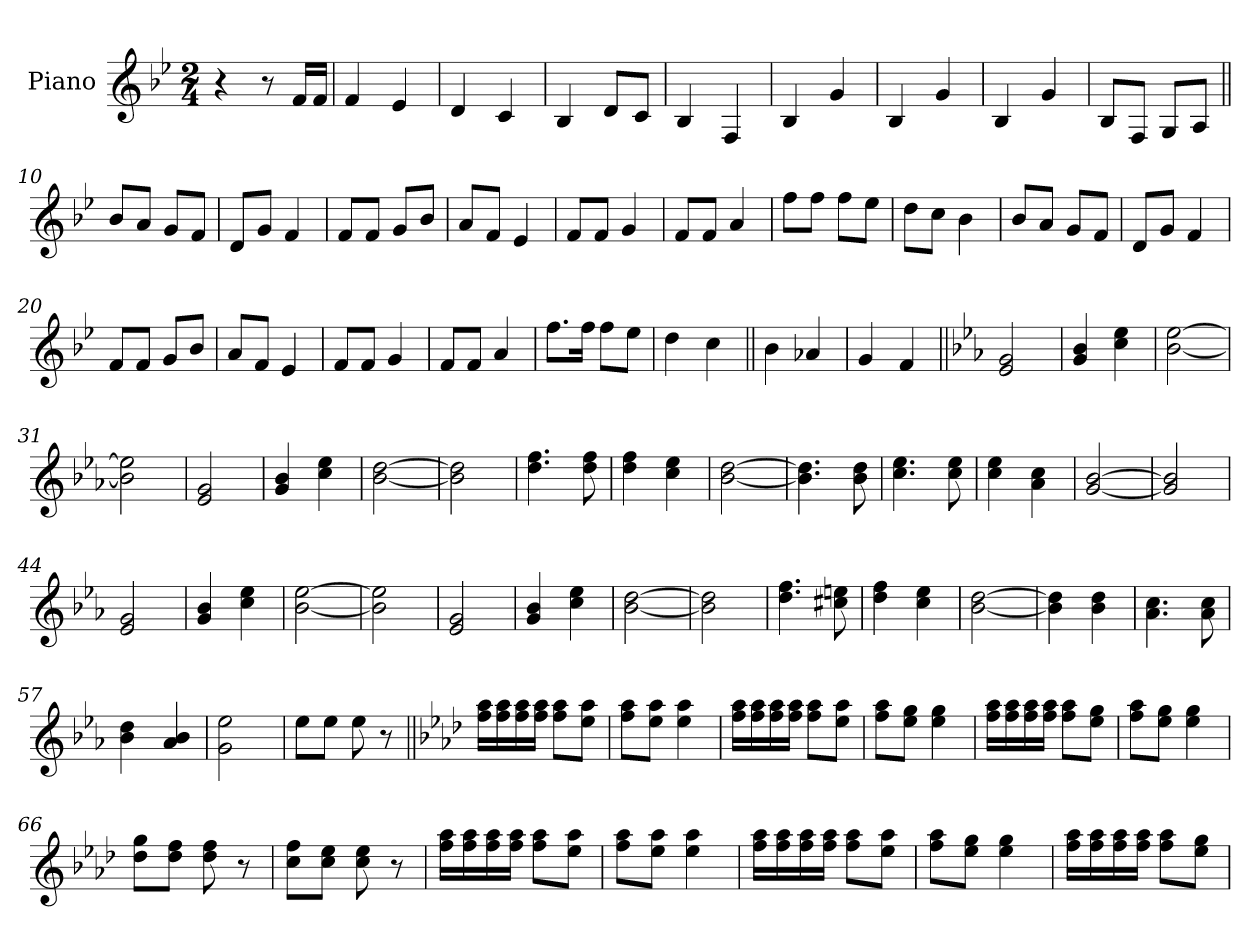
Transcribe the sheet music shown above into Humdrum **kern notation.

**kern
*part1
*staff1
*I"Piano
*I'Pno.
*clefG2
*k[b-e-]
*M2/4
*MM120
=1
4r
8r
16f!LL
16f!JJ
=2
4f!
4e-!
=3
4d!
4c!
=4
4B-!
8d!L
8c!J
=5
4B-!
4F!
=6
4B-!
4g!
=7
4B-!
4g!
=8
4B-!
4g!
=9
8B-!L
8F!J
8G!L
8A!J
=10||
8b-L
8aJ
8gL
8fJ
=11
8dL
8gJ
4f
=12
8fL
8fJ
8gL
8b-J
=13
8aL
8fJ
4e-
=14
8fL
8fJ
4g
=15
8fL
8fJ
4a
=16
8ffL
8ffJ
8ffL
8ee-J
=17
8ddL
8ccJ
4b-
=18
8b-L
8aJ
8gL
8fJ
=19
8dL
8gJ
4f
=20
8fL
8fJ
8gL
8b-J
=21
8aL
8fJ
4e-
=22
8fL
8fJ
4g
=23
8fL
8fJ
4a
=24
8.ffL
16ffJk
8ffL
8ee-J
=25
4dd
4cc
=26||
4b-
4a-X!
=27
4g!
4f!
=28||
*k[b-e-a-]
2e- 2g
=29
4g 4b-
4cc 4ee-
=30
[2b- [2ee-
=31
2b-] 2ee-]
=32
2e- 2g
=33
4g 4b-
4cc 4ee-
=34
[2b- [2dd
=35
2b-] 2dd]
=36
4.dd 4.ff
8dd 8ff
=37
4dd 4ff
4cc 4ee-
=38
[2b- [2dd
=39
4.b-] 4.dd]
8b- 8dd
=40
4.cc 4.ee-
8cc 8ee-
=41
4cc 4ee-
4a- 4cc
=42
[2g [2b-
=43
2g] 2b-]
=44
2e- 2g
=45
4g 4b-
4cc 4ee-
=46
[2b- [2ee-
=47
2b-] 2ee-]
=48
2e- 2g
=49
4g 4b-
4cc 4ee-
=50
[2b- [2dd
=51
2b-] 2dd]
=52
4.dd 4.ff
8cc#X 8een
=53
4dd 4ff
4cc 4ee-
=54
[2b- [2dd
=55
4b-] 4dd]
4b- 4dd
=56
4.a- 4.cc
8a- 8cc
=57
4b- 4dd
4a- 4b-
=58
2g 2ee-
=59
8ee-L
8ee-J
8ee-
8r
=60||
*k[b-e-a-d-]
16ff 16aa-LL
16ff 16aa-
16ff 16aa-
16ff 16aa-JJ
8ff 8aa-L
8ee- 8aa-J
=61
8ff 8aa-L
8ee- 8aa-J
4ee- 4aa-
=62
16ff 16aa-LL
16ff 16aa-
16ff 16aa-
16ff 16aa-JJ
8ff 8aa-L
8ee- 8aa-J
=63
8ff 8aa-L
8ee- 8ggJ
4ee- 4gg
=64
16ff 16aa-LL
16ff 16aa-
16ff 16aa-
16ff 16aa-JJ
8ff 8aa-L
8ee- 8ggJ
=65
8ff 8aa-L
8ee- 8ggJ
4ee- 4gg
=66
8dd- 8ggL
8dd- 8ffJ
8dd- 8ff
8r
=67
8cc 8ffL
8cc 8ee-J
8cc 8ee-
8r
=68
16ff 16aa-LL
16ff 16aa-
16ff 16aa-
16ff 16aa-JJ
8ff 8aa-L
8ee- 8aa-J
=69
8ff 8aa-L
8ee- 8aa-J
4ee- 4aa-
=70
16ff 16aa-LL
16ff 16aa-
16ff 16aa-
16ff 16aa-JJ
8ff 8aa-L
8ee- 8aa-J
=71
8ff 8aa-L
8ee- 8ggJ
4ee- 4gg
=72
16ff 16aa-LL
16ff 16aa-
16ff 16aa-
16ff 16aa-JJ
8ff 8aa-L
8ee- 8ggJ
=
*-
